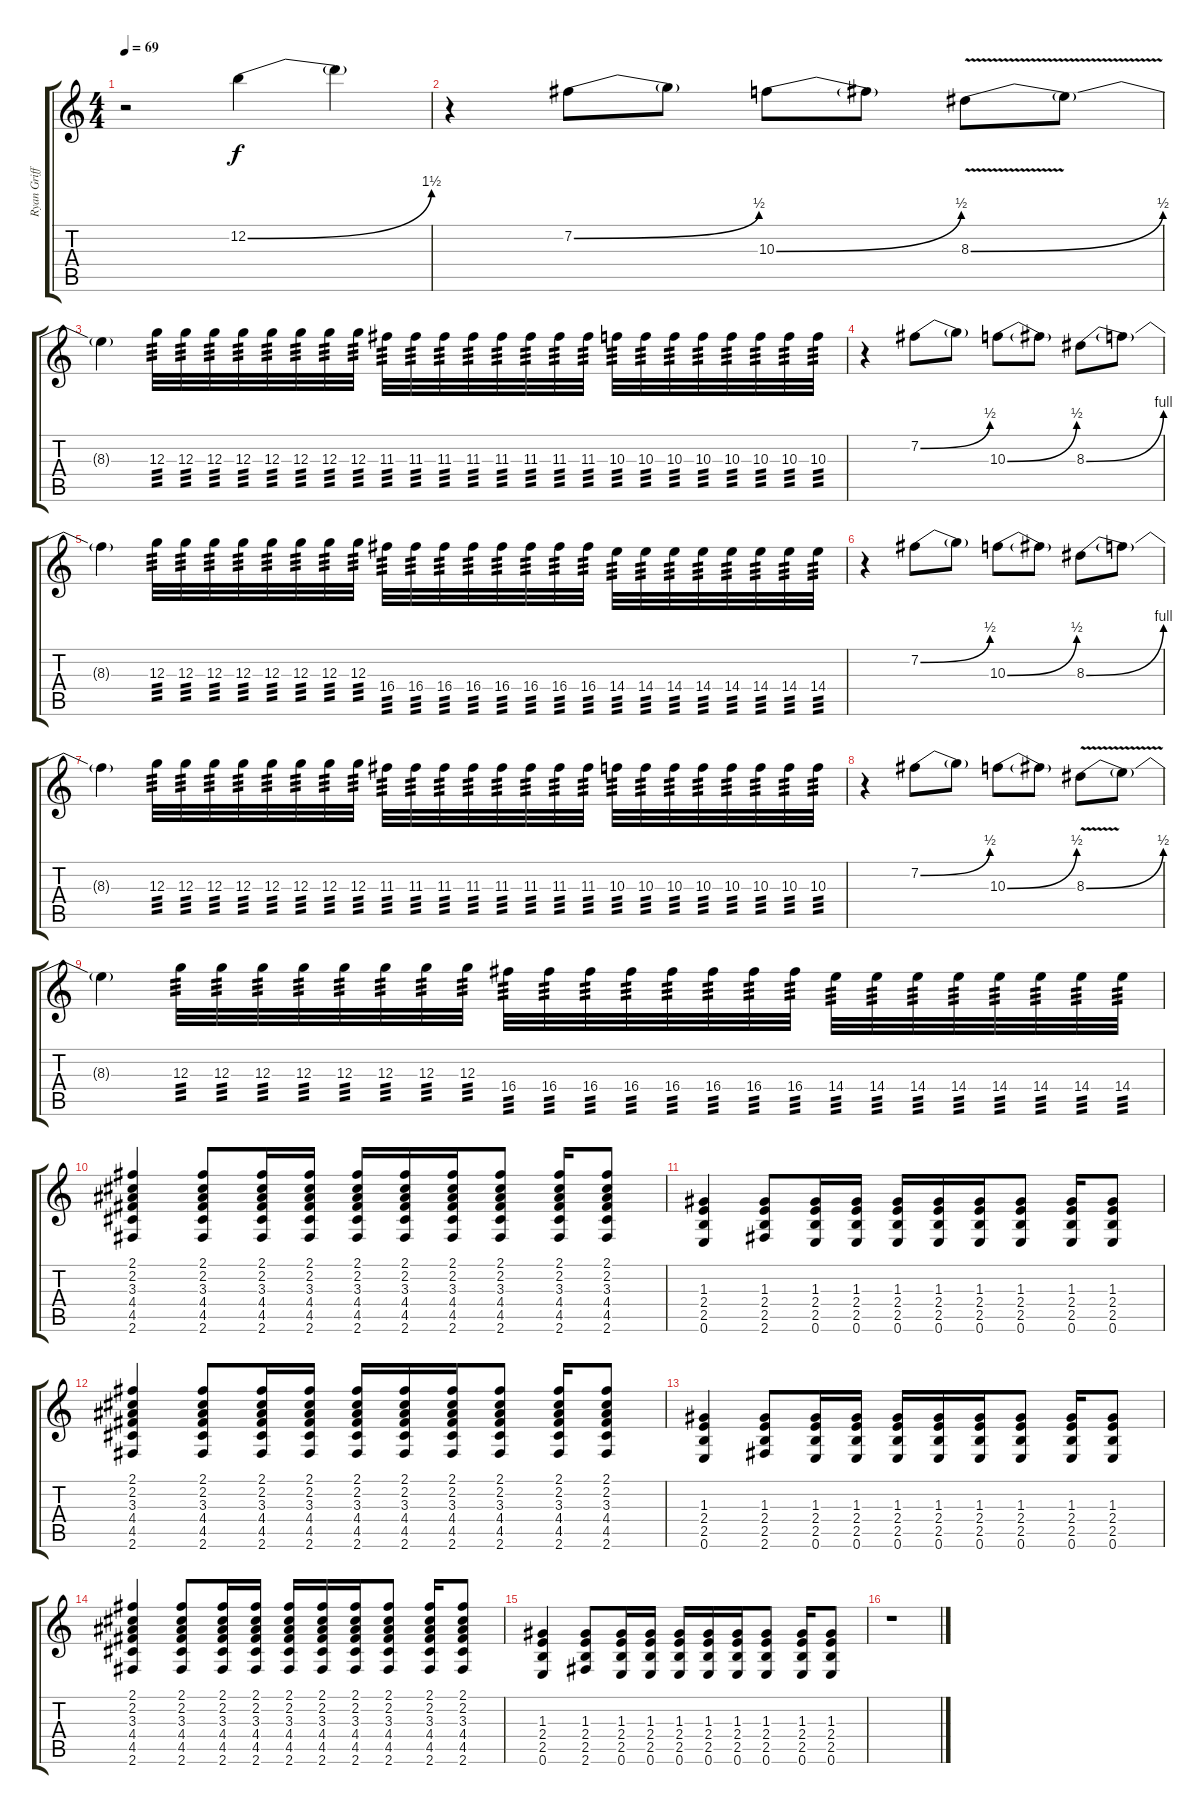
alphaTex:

\track ("Ryan Griffits" "Ryan Griff") {instrument distortionguitar}
\staff {score tabs}
\tuning (E4 B3 G3 D3 A2 E2) {hide}
\ts (4 4)
\tempo 69
\clef g2
\ks c
r.2{dy f instrument distortionguitar} 12.2{be (bend 0 0 60 6)}.4 12.2{t}.4 |
r.4 7.2{be (bend 0 0 60 2)}.8 7.2{t}.8 10.3{be (bend 0 0 60 2)}.8 10.3{t}.8 8.3{be (bend 0 0 60 2) v}.8 8.3{t}.8 |
8.3{t}.4 12.3.32{tp 3} 12.3.32{tp 3} 12.3.32{tp 3} 12.3.32{tp 3} 12.3.32{tp 3} 12.3.32{tp 3} 12.3.32{tp 3} 12.3.32{tp 3} 11.3.32{tp 3} 11.3.32{tp 3} 11.3.32{tp 3} 11.3.32{tp 3} 11.3.32{tp 3} 11.3.32{tp 3} 11.3.32{tp 3} 11.3.32{tp 3} 10.3.32{tp 3} 10.3.32{tp 3} 10.3.32{tp 3} 10.3.32{tp 3} 10.3.32{tp 3} 10.3.32{tp 3} 10.3.32{tp 3} 10.3.32{tp 3} |
r.4 7.2{be (bend 0 0 60 2)}.8 7.2{t}.8 10.3{be (bend 0 0 60 2)}.8 10.3{t}.8 8.3{be (bend 0 0 60 4)}.8 8.3{t}.8 |
8.3{t}.4 12.3.32{tp 3} 12.3.32{tp 3} 12.3.32{tp 3} 12.3.32{tp 3} 12.3.32{tp 3} 12.3.32{tp 3} 12.3.32{tp 3} 12.3.32{tp 3} 16.4.32{tp 3} 16.4.32{tp 3} 16.4.32{tp 3} 16.4.32{tp 3} 16.4.32{tp 3} 16.4.32{tp 3} 16.4.32{tp 3} 16.4.32{tp 3} 14.4.32{tp 3} 14.4.32{tp 3} 14.4.32{tp 3} 14.4.32{tp 3} 14.4.32{tp 3} 14.4.32{tp 3} 14.4.32{tp 3} 14.4.32{tp 3} |
r.4 7.2{be (bend 0 0 60 2)}.8 7.2{t}.8 10.3{be (bend 0 0 60 2)}.8 10.3{t}.8 8.3{be (bend 0 0 60 4)}.8 8.3{t}.8 |
8.3{t}.4 12.3.32{tp 3} 12.3.32{tp 3} 12.3.32{tp 3} 12.3.32{tp 3} 12.3.32{tp 3} 12.3.32{tp 3} 12.3.32{tp 3} 12.3.32{tp 3} 11.3.32{tp 3} 11.3.32{tp 3} 11.3.32{tp 3} 11.3.32{tp 3} 11.3.32{tp 3} 11.3.32{tp 3} 11.3.32{tp 3} 11.3.32{tp 3} 10.3.32{tp 3} 10.3.32{tp 3} 10.3.32{tp 3} 10.3.32{tp 3} 10.3.32{tp 3} 10.3.32{tp 3} 10.3.32{tp 3} 10.3.32{tp 3} |
r.4 7.2{be (bend 0 0 60 2)}.8 7.2{t}.8 10.3{be (bend 0 0 60 2)}.8 10.3{t}.8 8.3{be (bend 0 0 60 2) v}.8 8.3{t}.8 |
8.3{t}.4 12.3.32{tp 3} 12.3.32{tp 3} 12.3.32{tp 3} 12.3.32{tp 3} 12.3.32{tp 3} 12.3.32{tp 3} 12.3.32{tp 3} 12.3.32{tp 3} 16.4.32{tp 3} 16.4.32{tp 3} 16.4.32{tp 3} 16.4.32{tp 3} 16.4.32{tp 3} 16.4.32{tp 3} 16.4.32{tp 3} 16.4.32{tp 3} 14.4.32{tp 3} 14.4.32{tp 3} 14.4.32{tp 3} 14.4.32{tp 3} 14.4.32{tp 3} 14.4.32{tp 3} 14.4.32{tp 3} 14.4.32{tp 3} |
(2.1 2.2 3.3 4.4 4.5 2.6).4{volume 11 instrument electricguitarclean} (2.1 2.2 3.3 4.4 4.5 2.6).8 (2.1 2.2 3.3 4.4 4.5 2.6).16 (2.1 2.2 3.3 4.4 4.5 2.6).16 (2.1 2.2 3.3 4.4 4.5 2.6).16 (2.1 2.2 3.3 4.4 4.5 2.6).16 (2.1 2.2 3.3 4.4 4.5 2.6).16 (2.1 2.2 3.3 4.4 4.5 2.6).8 (2.1 2.2 3.3 4.4 4.5 2.6).16 (2.1 2.2 3.3 4.4 4.5 2.6).8 |
(1.3 2.4 2.5 0.6).4 (1.3 2.4 2.5 2.6).8 (1.3 2.4 2.5 0.6).16 (1.3 2.4 2.5 0.6).16 (1.3 2.4 2.5 0.6).16 (1.3 2.4 2.5 0.6).16 (1.3 2.4 2.5 0.6).16 (1.3 2.4 2.5 0.6).8 (1.3 2.4 2.5 0.6).16 (1.3 2.4 2.5 0.6).8 |
(2.1 2.2 3.3 4.4 4.5 2.6).4 (2.1 2.2 3.3 4.4 4.5 2.6).8 (2.1 2.2 3.3 4.4 4.5 2.6).16 (2.1 2.2 3.3 4.4 4.5 2.6).16 (2.1 2.2 3.3 4.4 4.5 2.6).16 (2.1 2.2 3.3 4.4 4.5 2.6).16 (2.1 2.2 3.3 4.4 4.5 2.6).16 (2.1 2.2 3.3 4.4 4.5 2.6).8 (2.1 2.2 3.3 4.4 4.5 2.6).16 (2.1 2.2 3.3 4.4 4.5 2.6).8 |
(1.3 2.4 2.5 0.6).4 (1.3 2.4 2.5 2.6).8 (1.3 2.4 2.5 0.6).16 (1.3 2.4 2.5 0.6).16 (1.3 2.4 2.5 0.6).16 (1.3 2.4 2.5 0.6).16 (1.3 2.4 2.5 0.6).16 (1.3 2.4 2.5 0.6).8 (1.3 2.4 2.5 0.6).16 (1.3 2.4 2.5 0.6).8 |
(2.1 2.2 3.3 4.4 4.5 2.6).4 (2.1 2.2 3.3 4.4 4.5 2.6).8 (2.1 2.2 3.3 4.4 4.5 2.6).16 (2.1 2.2 3.3 4.4 4.5 2.6).16 (2.1 2.2 3.3 4.4 4.5 2.6).16 (2.1 2.2 3.3 4.4 4.5 2.6).16 (2.1 2.2 3.3 4.4 4.5 2.6).16 (2.1 2.2 3.3 4.4 4.5 2.6).8 (2.1 2.2 3.3 4.4 4.5 2.6).16 (2.1 2.2 3.3 4.4 4.5 2.6).8 |
(1.3 2.4 2.5 0.6).4 (1.3 2.4 2.5 2.6).8 (1.3 2.4 2.5 0.6).16 (1.3 2.4 2.5 0.6).16 (1.3 2.4 2.5 0.6).16 (1.3 2.4 2.5 0.6).16 (1.3 2.4 2.5 0.6).16 (1.3 2.4 2.5 0.6).8 (1.3 2.4 2.5 0.6).16 (1.3 2.4 2.5 0.6).8 |
r.1
